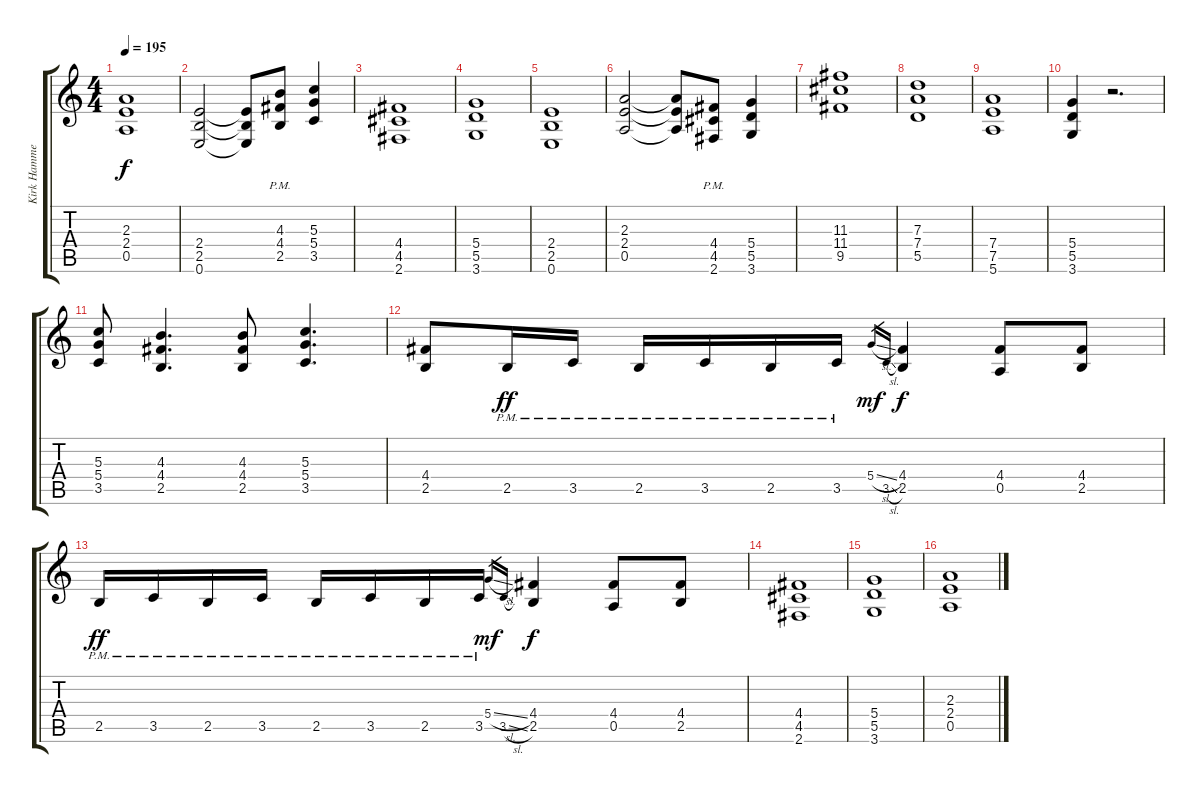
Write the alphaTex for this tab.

\track ("Kirk Hammett" "Kirk Hamme") {instrument distortionguitar}
\staff {score tabs}
\tuning (E4 B3 G3 D3 A2 E2) {hide}
\ts (4 4)
\tempo 195
\clef g2
\ks c
(2.3 2.4 0.5).1{dy f} |
(2.4 2.5 0.6).2 (2.4{t} 2.5{t} 0.6{t}).8 (4.3{pm} 4.4{pm} 2.5{pm}).8 (5.3 5.4 3.5).4 |
(4.4 4.5 2.6).1 |
(5.4 5.5 3.6).1 |
(2.4 2.5 0.6).1 |
(2.3 2.4 0.5).2 (2.3{t} 2.4{t} 0.5{t}).8 (4.4{pm} 4.5{pm} 2.6{pm}).8 (5.4 5.5 3.6).4 |
(11.3 11.4 9.5).1 |
(7.3 7.4 5.5).1 |
(7.4 7.5 5.6).1 |
(5.4 5.5 3.6).4 r.2{d} |
(5.3 5.4 3.5).8 (4.3 4.4 2.5).4{d} (4.3 4.4 2.5).8 (5.3 5.4 3.5).4{d} |
(4.4 2.5).8 2.5{pm}.16{dy ff} 3.5{pm}.16 2.5{pm}.16 3.5{pm}.16 2.5{pm}.16 3.5{pm}.16 5.4{sl}.16{gr dy mf} 3.5{sl}.16{gr} (4.4 2.5).4{dy f} (4.4 0.5).8 (4.4 2.5).8 |
2.5{pm}.16{dy ff} 3.5{pm}.16 2.5{pm}.16 3.5{pm}.16 2.5{pm}.16 3.5{pm}.16 2.5{pm}.16 3.5{pm}.16 5.4{sl}.16{gr dy mf} 3.5{sl}.16{gr} (4.4 2.5).4{dy f} (4.4 0.5).8 (4.4 2.5).8 |
(4.4 4.5 2.6).1 |
(5.4 5.5 3.6).1 |
(2.3 2.4 0.5).1
